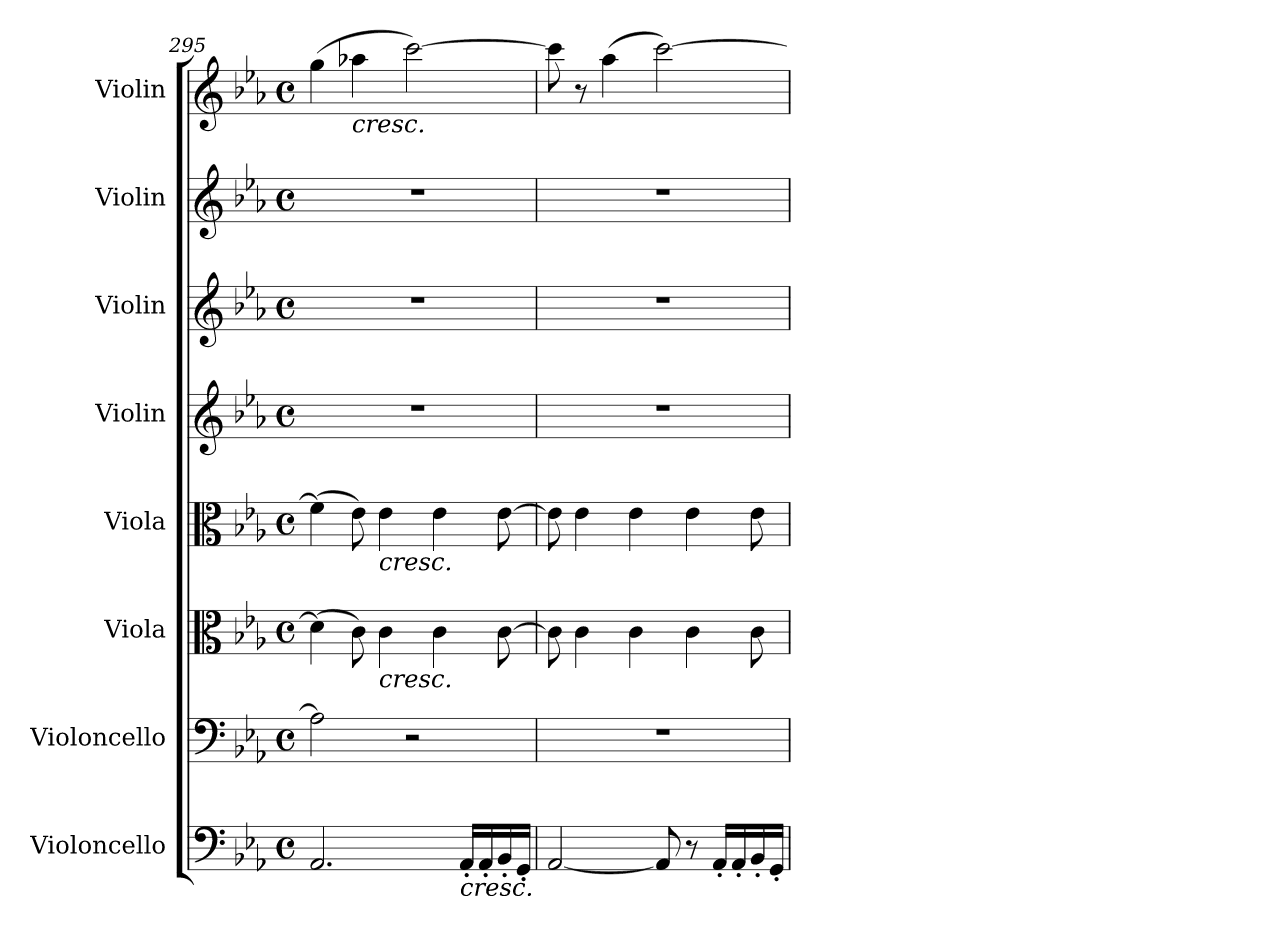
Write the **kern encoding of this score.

**kern	**kern	**kern	**kern	**kern	**kern	**kern	**kern
*part8	*part7	*part6	*part5	*part4	*part3	*part2	*part1
*staff8	*staff7	*staff6	*staff5	*staff4	*staff3	*staff2	*staff1
*I"Violoncello	*I"Violoncello	*I"Viola	*I"Viola	*I"Violin	*I"Violin	*I"Violin	*I"Violin
*I'Vc.	*I'Vc.	*I'Vla.	*I'Vla.	*I'Vln.	*I'Vln.	*I'Vln.	*I'Vln.
*clefF4	*clefF4	*clefC3	*clefC3	*clefG2	*clefG2	*clefG2	*clefG2
*k[b-e-a-]	*k[b-e-a-]	*k[b-e-a-]	*k[b-e-a-]	*k[b-e-a-]	*k[b-e-a-]	*k[b-e-a-]	*k[b-e-a-]
*M4/4	*M4/4	*M4/4	*M4/4	*M4/4	*M4/4	*M4/4	*M4/4
*met(c)	*met(c)	*met(c)	*met(c)	*met(c)	*met(c)	*met(c)	*met(c)
=295	=295	=295	=295	=295	=295	=295	=295
2.AA-/	2A-\]	(>4d-\]	(>4f-\]	1r	1r	1r	(>4gg\
!	!	!	!	!	!	!	!LO:TX:b:i:t=cresc.
.	.	8c\)	8e-\)	.	.	.	4aa-X\
!	!	!	!LO:TX:b:i:t=cresc.	!	!	!	!
!	!	!LO:TX:b:i:t=cresc.	!	!	!	!	!
.	.	4c\	4e-\	.	.	.	.
.	2r	.	.	.	.	.	[2ccc\)
.	.	4c\	4e-\	.	.	.	.
!LO:TX:b:i:t=cresc.	!	!	!	!	!	!	!
16AA-'/LL	.	.	.	.	.	.	.
16AA-'/	.	.	.	.	.	.	.
16BB-'/	.	[8c\	[8e-\	.	.	.	.
16GG'/JJ	.	.	.	.	.	.	.
=296	=296	=296	=296	=296	=296	=296	=296
[2AA-/	1r	8c\]	8e-\]	1r	1r	1r	8ccc\]
.	.	4c\	4e-\	.	.	.	8r
.	.	.	.	.	.	.	(>4aa-\
.	.	4c\	4e-\	.	.	.	.
8AA-/]	.	.	.	.	.	.	[2ccc\)
8r	.	4c\	4e-\	.	.	.	.
16AA-'/LL	.	.	.	.	.	.	.
16AA-'/	.	.	.	.	.	.	.
16BB-'/	.	8c\	8e-\	.	.	.	.
16GG'/JJ	.	.	.	.	.	.	.
=	=	=	=	=	=	=	=
*-	*-	*-	*-	*-	*-	*-	*-
